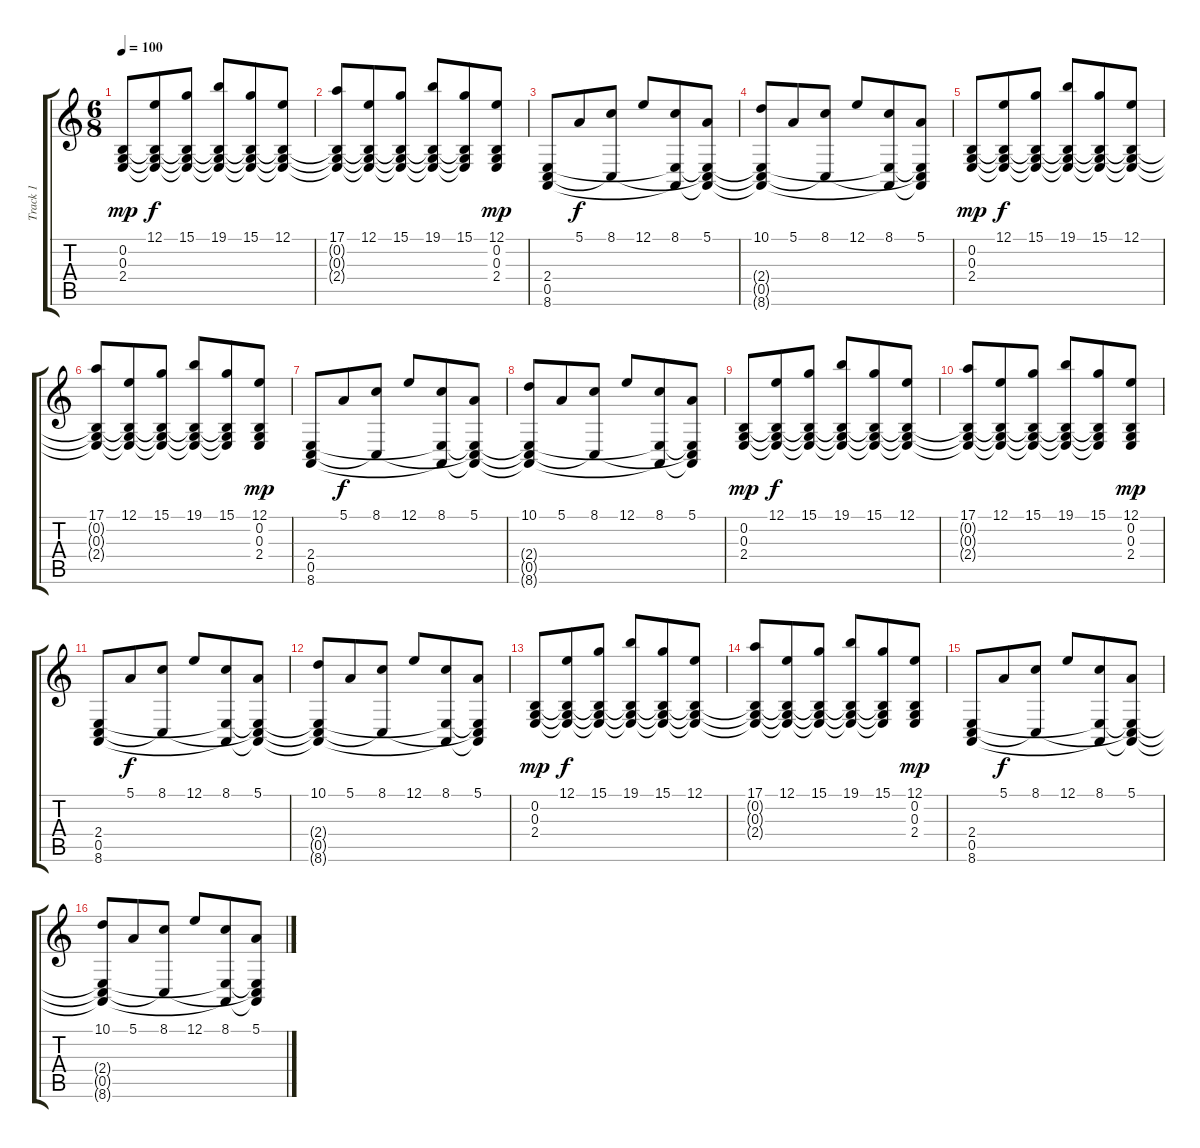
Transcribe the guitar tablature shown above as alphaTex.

\track ("Track 1" "Track 1") {instrument stringensemble1}
\staff {score tabs}
\tuning (E4 B3 G3 D3 A2 E2) {hide}
\ts (6 8)
\tempo 100
\clef g2
\ks c
(0.2 0.3 2.4).8{dy mp instrument stringensemble1} (12.1 0.2{t} 0.3{t} 2.4{t}).8{dy f} (15.1 0.2{t} 0.3{t} 2.4{t}).8 (19.1 0.2{t} 0.3{t} 2.4{t}).8 (15.1 0.2{t} 0.3{t} 2.4{t}).8 (12.1 0.2{t} 0.3{t} 2.4{t}).8 |
(17.1 0.2{t} 0.3{t} 2.4{t}).8 (12.1 0.2{t} 0.3{t} 2.4{t}).8 (15.1 0.2{t} 0.3{t} 2.4{t}).8 (19.1 0.2{t} 0.3{t} 2.4{t}).8 (15.1 0.2{t} 0.3{t} 2.4{t}).8 (12.1 0.2 0.3 2.4).8{dy mp} |
(2.4 0.5 8.6).8 5.1.8{dy f} (8.1 8.6{t}).8 12.1.8 (8.1 2.4{t} 0.5{t}).8 (5.1 2.4{t} 0.5{t} 8.6{t}).8 |
(10.1 2.4{t} 0.5{t} 8.6{t}).8 5.1.8 (8.1 8.6{t}).8 12.1.8 (8.1 2.4{t} 0.5{t}).8 (5.1 2.4{t} 0.5{t} 8.6{t}).8 |
(0.2 0.3 2.4).8{dy mp} (12.1 0.2{t} 0.3{t} 2.4{t}).8{dy f} (15.1 0.2{t} 0.3{t} 2.4{t}).8 (19.1 0.2{t} 0.3{t} 2.4{t}).8 (15.1 0.2{t} 0.3{t} 2.4{t}).8 (12.1 0.2{t} 0.3{t} 2.4{t}).8 |
(17.1 0.2{t} 0.3{t} 2.4{t}).8 (12.1 0.2{t} 0.3{t} 2.4{t}).8 (15.1 0.2{t} 0.3{t} 2.4{t}).8 (19.1 0.2{t} 0.3{t} 2.4{t}).8 (15.1 0.2{t} 0.3{t} 2.4{t}).8 (12.1 0.2 0.3 2.4).8{dy mp} |
(2.4 0.5 8.6).8 5.1.8{dy f} (8.1 8.6{t}).8 12.1.8 (8.1 2.4{t} 0.5{t}).8 (5.1 2.4{t} 0.5{t} 8.6{t}).8 |
(10.1 2.4{t} 0.5{t} 8.6{t}).8 5.1.8 (8.1 8.6{t}).8 12.1.8 (8.1 2.4{t} 0.5{t}).8 (5.1 2.4{t} 0.5{t} 8.6{t}).8 |
(0.2 0.3 2.4).8{dy mp} (12.1 0.2{t} 0.3{t} 2.4{t}).8{dy f} (15.1 0.2{t} 0.3{t} 2.4{t}).8 (19.1 0.2{t} 0.3{t} 2.4{t}).8 (15.1 0.2{t} 0.3{t} 2.4{t}).8 (12.1 0.2{t} 0.3{t} 2.4{t}).8 |
(17.1 0.2{t} 0.3{t} 2.4{t}).8 (12.1 0.2{t} 0.3{t} 2.4{t}).8 (15.1 0.2{t} 0.3{t} 2.4{t}).8 (19.1 0.2{t} 0.3{t} 2.4{t}).8 (15.1 0.2{t} 0.3{t} 2.4{t}).8 (12.1 0.2 0.3 2.4).8{dy mp} |
(2.4 0.5 8.6).8 5.1.8{dy f} (8.1 8.6{t}).8 12.1.8 (8.1 2.4{t} 0.5{t}).8 (5.1 2.4{t} 0.5{t} 8.6{t}).8 |
(10.1 2.4{t} 0.5{t} 8.6{t}).8 5.1.8 (8.1 8.6{t}).8 12.1.8 (8.1 2.4{t} 0.5{t}).8 (5.1 2.4{t} 0.5{t} 8.6{t}).8 |
(0.2 0.3 2.4).8{dy mp} (12.1 0.2{t} 0.3{t} 2.4{t}).8{dy f} (15.1 0.2{t} 0.3{t} 2.4{t}).8 (19.1 0.2{t} 0.3{t} 2.4{t}).8 (15.1 0.2{t} 0.3{t} 2.4{t}).8 (12.1 0.2{t} 0.3{t} 2.4{t}).8 |
(17.1 0.2{t} 0.3{t} 2.4{t}).8 (12.1 0.2{t} 0.3{t} 2.4{t}).8 (15.1 0.2{t} 0.3{t} 2.4{t}).8 (19.1 0.2{t} 0.3{t} 2.4{t}).8 (15.1 0.2{t} 0.3{t} 2.4{t}).8 (12.1 0.2 0.3 2.4).8{dy mp} |
(2.4 0.5 8.6).8 5.1.8{dy f} (8.1 8.6{t}).8 12.1.8 (8.1 2.4{t} 0.5{t}).8 (5.1 2.4{t} 0.5{t} 8.6{t}).8 |
(10.1 2.4{t} 0.5{t} 8.6{t}).8 5.1.8 (8.1 8.6{t}).8 12.1.8 (8.1 2.4{t} 0.5{t}).8 (5.1 2.4{t} 0.5{t} 8.6{t}).8
